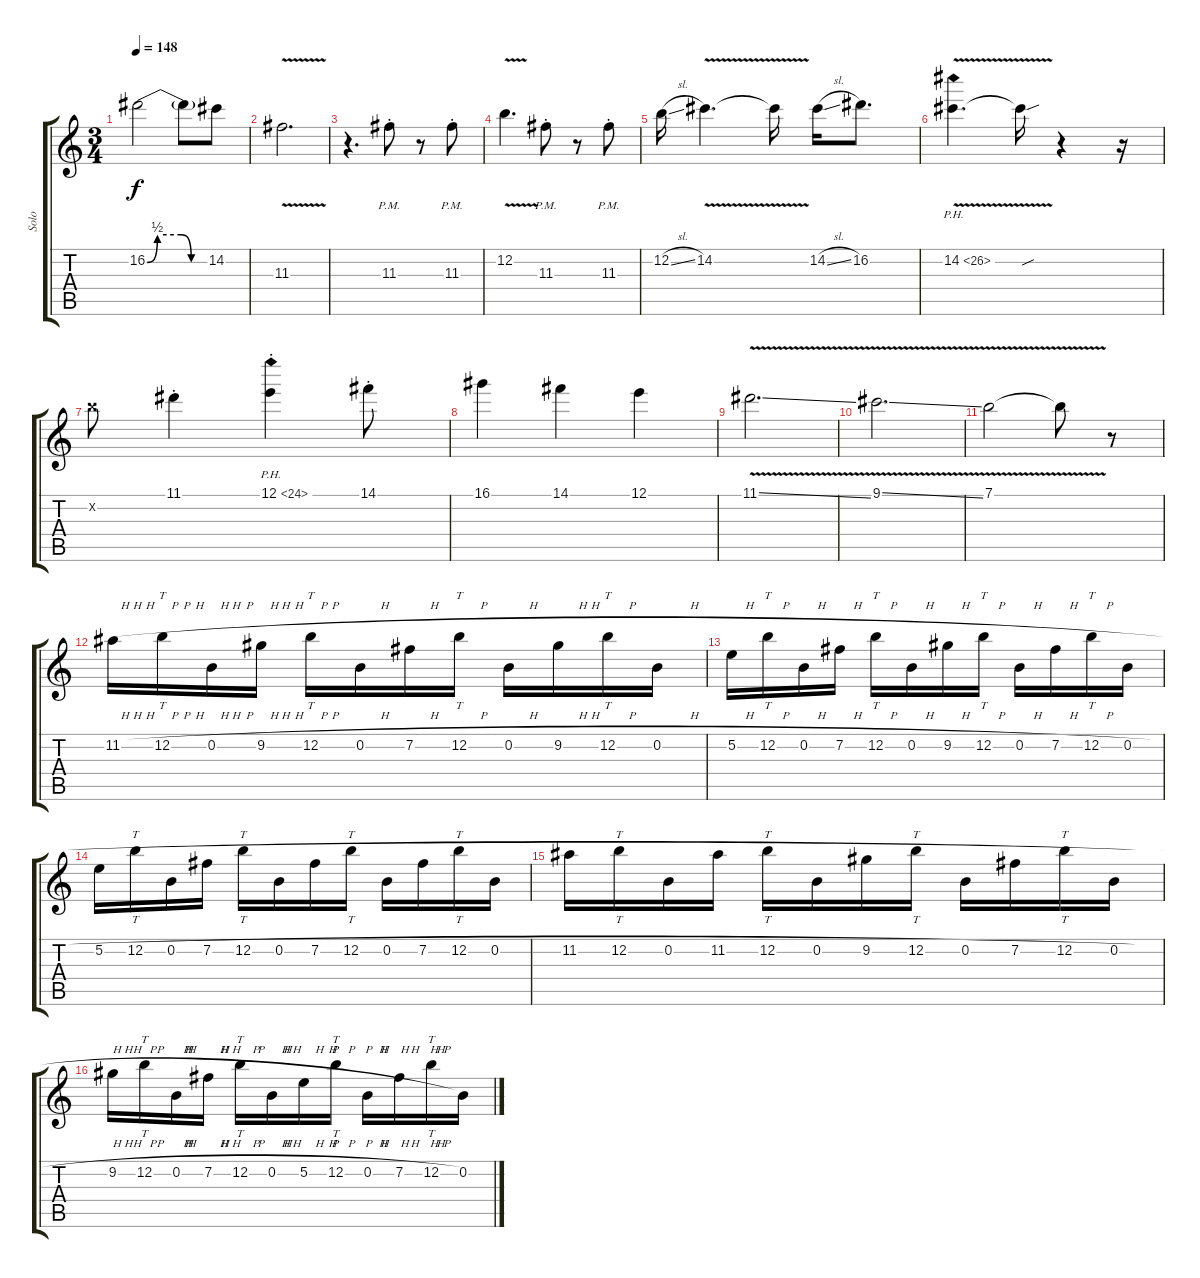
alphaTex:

\track ("Solo" "Solo") {instrument overdrivenguitar}
\staff {score tabs}
\tuning (E4 B3 G3 D3 A2 E2) {hide}
\ts (3 4)
\tempo 148
\clef g2
\ks c
16.2{be (custom 0 0 10 2 33 2 43 0 60 0)}.2{dy f} 16.2{t}.8 14.2.8 |
11.3{v}.2{d} |
r.4{d} 11.3{pm st}.8 r.8 11.3{pm st}.8 |
12.2{v}.4{d} 11.3{pm st}.8 r.8 11.3{pm st}.8 |
12.2{sl}.16 14.2{v}.4{d} 14.2{t}.16 14.2{sl}.16 16.2.8{d} |
14.2{ph 12 v}.4{d} 14.2{sou t}.16 r.4 r.16 |
12.2{x}.8 11.1{st}.4 12.1{ph 12 st}.4 14.1{st}.8 |
16.1.4 14.1.4 12.1.4 |
11.1{v ss}.2{d} |
9.1{v ss}.2{d} |
7.1{v}.2 7.1{t}.8 r.8 |
11.2{h}.16 12.2{h}.16{tt} 0.2{h}.16 9.2{h}.16 12.2{h}.16{tt} 0.2{h}.16 7.2{h}.16 12.2{h}.16{tt} 0.2{h}.16 9.2{h}.16 12.2{h}.16{tt} 0.2{h}.16 |
5.2{h}.16 12.2{h}.16{tt} 0.2{h}.16 7.2{h}.16 12.2{h}.16{tt} 0.2{h}.16 9.2{h}.16 12.2{h}.16{tt} 0.2{h}.16 7.2{h}.16 12.2{h}.16{tt} 0.2{h}.16 |
5.2{h}.16 12.2{h}.16{tt} 0.2{h}.16 7.2{h}.16 12.2{h}.16{tt} 0.2{h}.16 7.2{h}.16 12.2{h}.16{tt} 0.2{h}.16 7.2{h}.16 12.2{h}.16{tt} 0.2{h}.16 |
11.2{h}.16 12.2{h}.16{tt} 0.2{h}.16 11.2{h}.16 12.2{h}.16{tt} 0.2{h}.16 9.2{h}.16 12.2{h}.16{tt} 0.2{h}.16 7.2{h}.16 12.2{h}.16{tt} 0.2{h}.16 |
9.2{h}.16 12.2{h}.16{tt} 0.2{h}.16 7.2{h}.16 12.2{h}.16{tt} 0.2{h}.16 5.2{h}.16 12.2{h}.16{tt} 0.2{h}.16 7.2{h}.16 12.2{h}.16{tt} 0.2{h}.16
